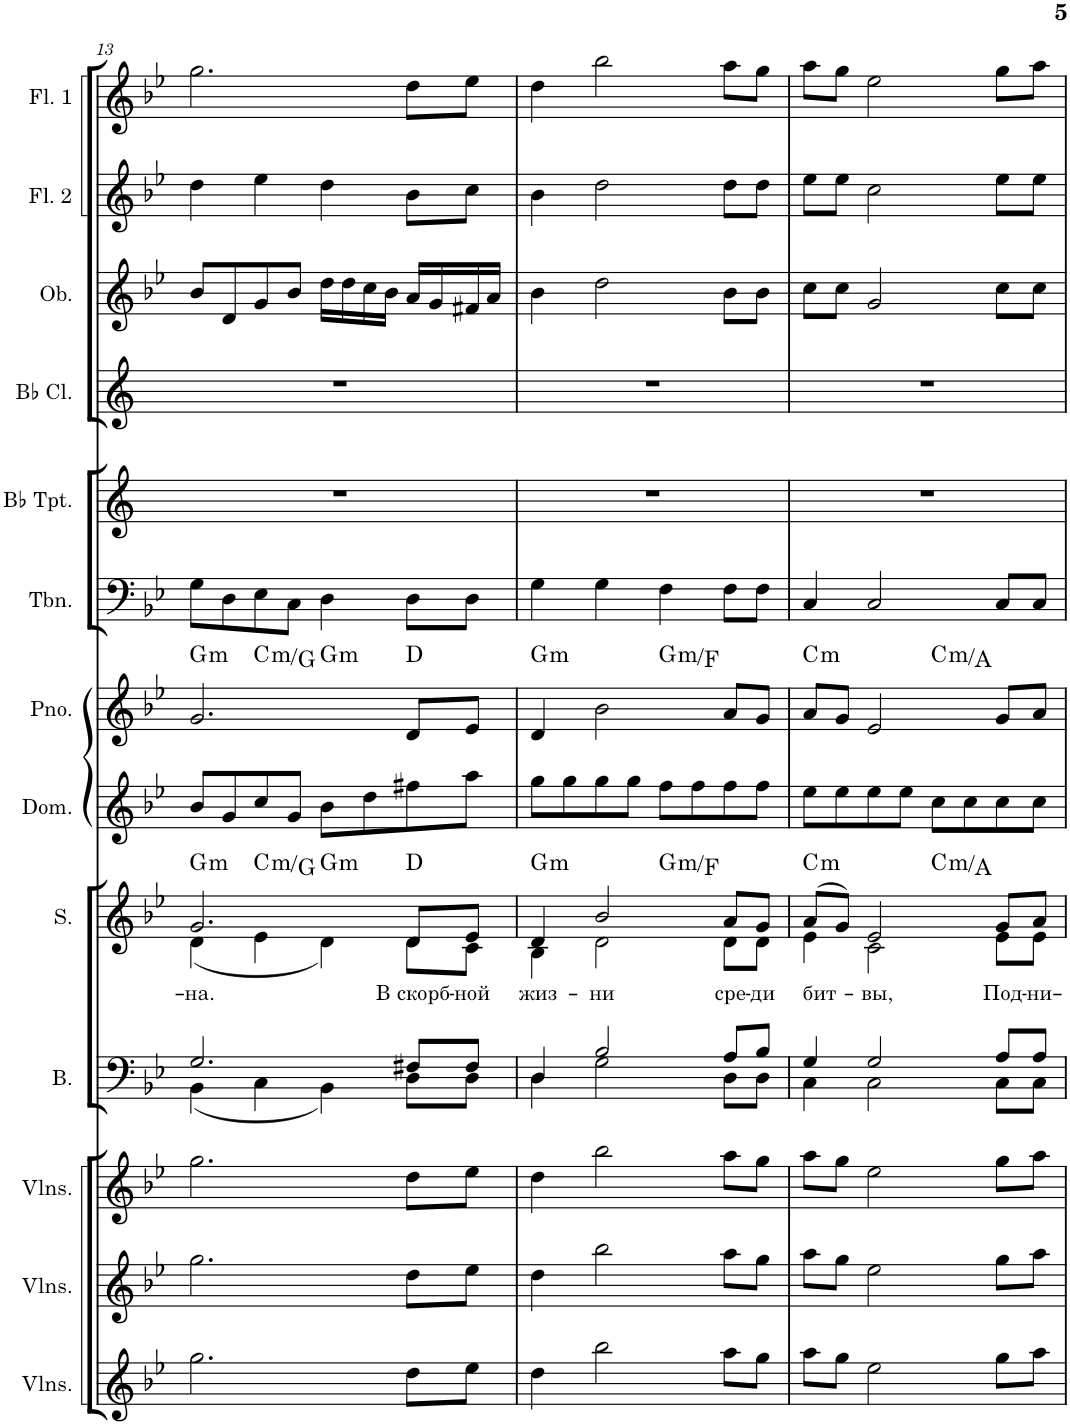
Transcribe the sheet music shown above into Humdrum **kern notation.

**kern	**kern	**kern	**kern	**kern	**text	**harte	**kern	**kern	**harte	**kern	**kern	**kern	**kern	**kern	**kern
*part13	*part12	*part11	*part10	*part9	*part9	*part9	*part8	*part7	*part7	*part6	*part5	*part4	*part3	*part2	*part1
*staff13	*staff12	*staff11	*staff10	*staff9	*staff9	*	*staff8	*staff7	*	*staff6	*staff5	*staff4	*staff3	*staff2	*staff1
*I"Violins	*I"Violins	*I"Violins	*I"Bass	*I"Soprano	*	*	*I"Domra	*I"Piano	*	*I"Trombone	*I"Bb Trumpet	*I"Bb Clarinet	*I"Oboe	*I"Flute 2	*I"Flute 1
*I'Vlns.	*I'Vlns.	*I'Vlns.	*I'B.	*I'S.	*	*	*I'Dom.	*I'Pno.	*	*I'Tbn.	*I'Bb Tpt.	*I'Bb Cl.	*I'Ob.	*I'Fl. 2	*I'Fl. 1
!!LO:PB:g=z
*clefG2	*clefG2	*clefG2	*clefF4	*clefG2	*	*	*clefG2	*clefG2	*	*clefF4	*clefG2	*clefG2	*clefG2	*clefG2	*clefG2
*	*	*	*	*	*	*	*	*	*	*	*Trd1c2	*Trd1c2	*	*	*
*k[b-e-]	*k[b-e-]	*k[b-e-]	*k[b-e-]	*k[b-e-]	*	*	*k[b-e-]	*k[b-e-]	*	*k[b-e-]	*k[]	*k[]	*k[b-e-]	*k[b-e-]	*k[b-e-]
*M4/4	*M4/4	*M4/4	*M4/4	*M4/4	*	*	*M4/4	*M4/4	*	*M4/4	*M4/4	*M4/4	*M4/4	*M4/4	*M4/4
=13	=13	=13	=13	=13	=13	=13	=13	=13	=13	=13	=13	=13	=13	=13	=13
*	*	*	*^	*	*	*	*	*	*	*	*	*	*	*	*
!	!	!	!	!	!	!LO:LY:b	!LO:H:kt=m	!	!	!LO:H:kt=m	!	!	!	!	!	!
*	*	*	*	*	*^	*	*	*	*^	*	*	*	*	*	*	*
*	*	*	*	*	*	*	*	*	*	*	*^	*	*	*	*	*	*	*
2.gg\	2.gg\	2.gg\	2.G/	(4BB-\	2.g/	(4d\	-на.	G:min	8b-/L	2.g/	4ryy	2ryy	G:min	8G\L	1r	1r	8b-/L	4dd\	2.gg\
.	.	.	.	.	.	.	.	.	8g/	.	.	.	.	8D\	.	.	8d/	.	.
!	!	!	!	!	!	!	!	!LO:H:kt=m	!	!	!	!	!LO:H:kt=m	!	!	!	!	!	!
.	.	.	.	4C\	.	4e-\	.	C:min/5	8cc/	.	2.ryy	.	C:min/5	8E-\	.	.	8g/	4ee-\	.
.	.	.	.	.	.	.	.	.	8g/J	.	.	.	.	8C\J	.	.	8b-/J	.	.
!	!	!	!	!	!	!	!	!LO:H:kt=m	!	!	!	!	!LO:H:kt=m	!	!	!	!	!	!
.	.	.	.	4BB-\)	.	4d\)	.	G:min	8b-\L	.	.	2ryy	G:min	4D\	.	.	16dd\LL	4dd\	.
.	.	.	.	.	.	.	.	.	.	.	.	.	.	.	.	.	16dd\	.	.
.	.	.	.	.	.	.	.	.	8dd\	.	.	.	.	.	.	.	16cc\	.	.
.	.	.	.	.	.	.	.	.	.	.	.	.	.	.	.	.	16b-\JJ	.	.
!	!	!	!	!	!	!	!LO:LY:b	!	!	!	!	!	!	!	!	!	!	!	!
8dd\L	8dd\L	8dd\L	8F#X/L	8D\L	8d/L	8d\L	В скорб-	D:maj	8ff#X\	8d/L	.	.	D:maj	8D\L	.	.	16a/LL	8b-\L	8dd\L
.	.	.	.	.	.	.	.	.	.	.	.	.	.	.	.	.	16g/	.	.
!	!	!	!	!	!	!	!LO:LY:b	!	!	!	!	!	!	!	!	!	!	!	!
8ee-\J	8ee-\J	8ee-\J	8F#/J	8D\J	8e-/J	8c\J	-ной	.	8aa\J	8e-/J	.	.	.	8D\J	.	.	16f#X/	8cc\J	8ee-\J
.	.	.	.	.	.	.	.	.	.	.	.	.	.	.	.	.	16a/JJ	.	.
*	*	*	*	*	*v	*v	*	*	*	*	*	*	*	*	*	*	*	*	*
=14	=14	=14	=14	=14	=14	=14	=14	=14	=14	=14	=14	=14	=14	=14	=14	=14	=14	=14
!	!	!	!	!	!	!LO:LY:b	!LO:H:kt=m	!	!	!	!	!LO:H:kt=m	!	!	!	!	!	!
*	*	*	*	*	*^	*	*	*	*	*	*	*	*	*	*	*	*	*
*	*	*	*	*	*	*^	*	*	*	*	*v	*v	*	*	*	*	*	*	*
4dd\	4dd\	4dd\	4D/	4D\	4d/	4B-\	2ryy	жиз-	G:min	8gg\L	4d/	2ryy	G:min	4G\	1r	1r	4b-\	4b-\	4dd\
.	.	.	.	.	.	.	.	.	.	8gg\	.	.	.	.	.	.	.	.	.
!	!	!	!	!	!	!	!	!LO:LY:b	!	!	!	!	!	!	!	!	!	!	!
2bb-\	2bb-\	2bb-\	2B-/	2G\	2b-/	2d\	.	-ни	.	8gg\	2b-\	.	.	4G\	.	.	2dd\	2dd\	2bb-\
.	.	.	.	.	.	.	.	.	.	8gg\J	.	.	.	.	.	.	.	.	.
!	!	!	!	!	!	!	!	!	!LO:H:kt=m	!	!	!	!LO:H:kt=m	!	!	!	!	!	!
.	.	.	.	.	.	.	2ryy	.	G:min/b7	8ff\L	.	2ryy	G:min/b7	4F\	.	.	.	.	.
.	.	.	.	.	.	.	.	.	.	8ff\	.	.	.	.	.	.	.	.	.
!	!	!	!	!	!	!	!	!LO:LY:b	!	!	!	!	!	!	!	!	!	!	!
8aa\L	8aa\L	8aa\L	8A/L	8D\L	8a/L	8d\L	.	сре-	.	8ff\	8a/L	.	.	8F\L	.	.	8b-\L	8dd\L	8aa\L
!	!	!	!	!	!	!	!	!LO:LY:b	!	!	!	!	!	!	!	!	!	!	!
8gg\J	8gg\J	8gg\J	8B-/J	8D\J	8g/J	8d\J	.	-ди	.	8ff\J	8g/J	.	.	8F\J	.	.	8b-\J	8dd\J	8gg\J
=15	=15	=15	=15	=15	=15	=15	=15	=15	=15	=15	=15	=15	=15	=15	=15	=15	=15	=15	=15
!	!	!	!	!	!	!	!	!LO:LY:b	!LO:H:kt=m	!	!	!	!LO:H:kt=m	!	!	!	!	!	!
8aa\L	8aa\L	8aa\L	4G/	4C\	(8a/L	4e-\	2ryy	бит-	C:min	8ee-\L	8a/L	2ryy	C:min	4C/	1r	1r	8cc\L	8ee-\L	8aa\L
8gg\J	8gg\J	8gg\J	.	.	8g/J)	.	.	.	.	8ee-\	8g/J	.	.	.	.	.	8cc\J	8ee-\J	8gg\J
!	!	!	!	!	!	!	!	!LO:LY:b	!	!	!	!	!	!	!	!	!	!	!
2ee-\	2ee-\	2ee-\	2G/	2C\	2e-/	2c\	.	-вы,	.	8ee-\	2e-/	.	.	2C/	.	.	2g/	2cc\	2ee-\
.	.	.	.	.	.	.	.	.	.	8ee-\J	.	.	.	.	.	.	.	.	.
!	!	!	!	!	!	!	!	!	!LO:H:kt=m	!	!	!	!LO:H:kt=m	!	!	!	!	!	!
.	.	.	.	.	.	.	2ryy	.	C:min/6	8cc\L	.	2ryy	C:min/6	.	.	.	.	.	.
.	.	.	.	.	.	.	.	.	.	8cc\	.	.	.	.	.	.	.	.	.
!	!	!	!	!	!	!	!	!LO:LY:b	!	!	!	!	!	!	!	!	!	!	!
8gg\L	8gg\L	8gg\L	8A/L	8C\L	8g/L	8e-\L	.	Под-	.	8cc\	8g/L	.	.	8C/L	.	.	8cc\L	8ee-\L	8gg\L
!	!	!	!	!	!	!	!	!LO:LY:b	!	!	!	!	!	!	!	!	!	!	!
8aa\J	8aa\J	8aa\J	8A/J	8C\J	8a/J	8e-\J	.	-ни-	.	8cc\J	8a/J	.	.	8C/J	.	.	8cc\J	8ee-\J	8aa\J
*	*	*	*v	*v	*	*	*	*	*	*	*v	*v	*	*	*	*	*	*	*
*	*	*	*	*v	*v	*v	*	*	*	*	*	*	*	*	*	*	*
=	=	=	=	=	=	=	=	=	=	=	=	=	=	=	=
*-	*-	*-	*-	*-	*-	*-	*-	*-	*-	*-	*-	*-	*-	*-	*-
